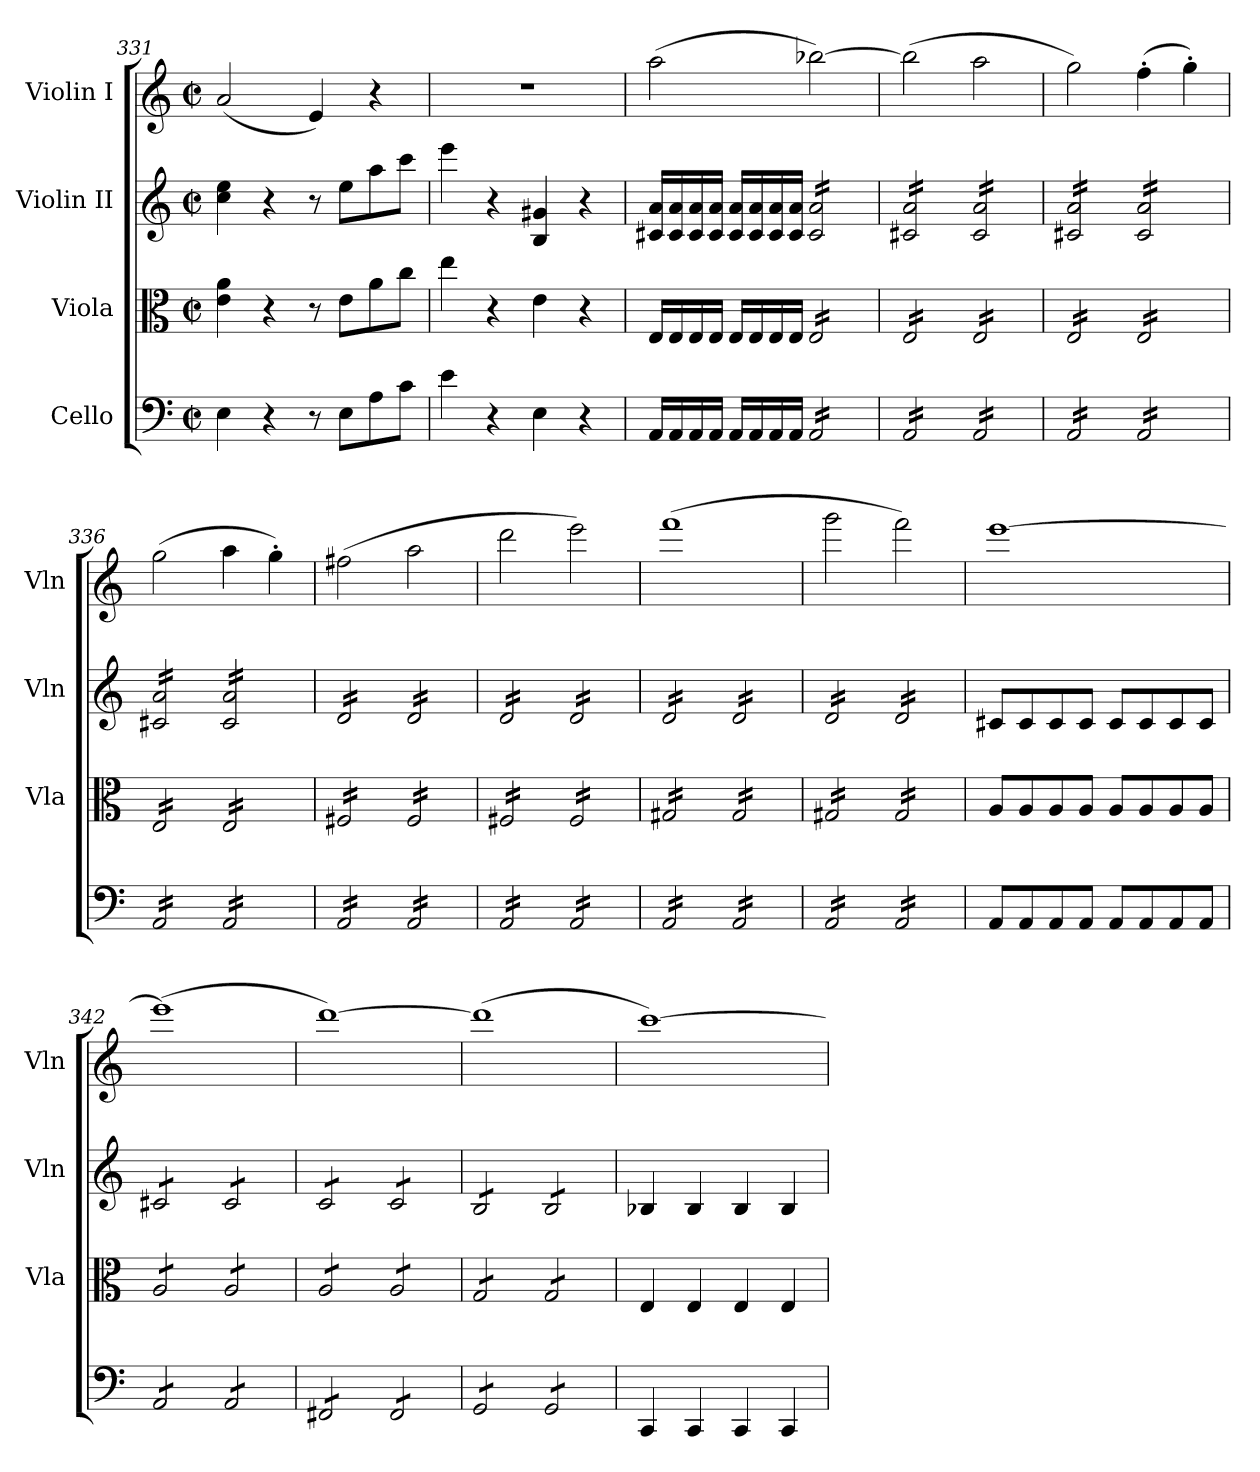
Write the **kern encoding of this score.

**kern	**kern	**kern	**kern
*part4	*part3	*part2	*part1
*staff4	*staff3	*staff2	*staff1
*I"Cello	*I"Viola	*I"Violin II	*I"Violin I
*	*I'Vla	*I'Vln	*I'Vln
*clefF4	*clefC3	*clefG2	*clefG2
*k[]	*k[]	*k[]	*k[]
*M2/2	*M2/2	*M2/2	*M2/2
*met(c|)	*met(c|)	*met(c|)	*met(c|)
=331	=331	=331	=331
4E\	4e\ 4a\	4cc\ 4ee\	(<2a/
4r	4r	4r	.
8r	8r	8r	4e/)
8E\L	8e\L	8ee\L	.
8A\	8a\	8aa\	4r
8c\J	8cc\J	8ccc\J	.
=332	=332	=332	=332
4e\	4ee\	4eee\	1r
4r	4r	4r	.
4E\	4e\	4B/ 4g#X/	.
4r	4r	4r	.
=333	=333	=333	=333
16AA/LL	16E/LL	16c#X/ 16a/LL	(>2aa\
16AA/	16E/	16c#/ 16a/	.
16AA/	16E/	16c#/ 16a/	.
16AA/JJ	16E/JJ	16c#/ 16a/JJ	.
16AA/LL	16E/LL	16c#/ 16a/LL	.
16AA/	16E/	16c#/ 16a/	.
16AA/	16E/	16c#/ 16a/	.
16AA/JJ	16E/JJ	16c#/ 16a/JJ	.
*tremolo	*	*	*
*	*tremolo	*	*
*	*	*tremolo	*
16AA/LL	16E/LL	16c#/ 16a/LL	[2bb-X\)
16AA/	16E/	16c#/ 16a/	.
16AA/	16E/	16c#/ 16a/	.
16AA/	16E/	16c#/ 16a/	.
16AA/	16E/	16c#/ 16a/	.
16AA/	16E/	16c#/ 16a/	.
16AA/	16E/	16c#/ 16a/	.
16AA/JJ	16E/JJ	16c#/ 16a/JJ	.
=334	=334	=334	=334
16AA/LL	16E/LL	16c#X/ 16a/LL	(>2bb-\]
16AA/	16E/	16c#X/ 16a/	.
16AA/	16E/	16c#X/ 16a/	.
16AA/	16E/	16c#X/ 16a/	.
16AA/	16E/	16c#X/ 16a/	.
16AA/	16E/	16c#X/ 16a/	.
16AA/	16E/	16c#X/ 16a/	.
16AA/JJ	16E/JJ	16c#X/ 16a/JJ	.
16AA/LL	16E/LL	16c#/ 16a/LL	2aa\
16AA/	16E/	16c#/ 16a/	.
16AA/	16E/	16c#/ 16a/	.
16AA/	16E/	16c#/ 16a/	.
16AA/	16E/	16c#/ 16a/	.
16AA/	16E/	16c#/ 16a/	.
16AA/	16E/	16c#/ 16a/	.
16AA/JJ	16E/JJ	16c#/ 16a/JJ	.
=335	=335	=335	=335
16AA/LL	16E/LL	16c#X/ 16a/LL	2gg\)
16AA/	16E/	16c#X/ 16a/	.
16AA/	16E/	16c#X/ 16a/	.
16AA/	16E/	16c#X/ 16a/	.
16AA/	16E/	16c#X/ 16a/	.
16AA/	16E/	16c#X/ 16a/	.
16AA/	16E/	16c#X/ 16a/	.
16AA/JJ	16E/JJ	16c#X/ 16a/JJ	.
16AA/LL	16E/LL	16c#/ 16a/LL	(>4ff'\
16AA/	16E/	16c#/ 16a/	.
16AA/	16E/	16c#/ 16a/	.
16AA/	16E/	16c#/ 16a/	.
16AA/	16E/	16c#/ 16a/	4gg'\)
16AA/	16E/	16c#/ 16a/	.
16AA/	16E/	16c#/ 16a/	.
16AA/JJ	16E/JJ	16c#/ 16a/JJ	.
=336	=336	=336	=336
16AA/LL	16E/LL	16c#X/ 16a/LL	(>2gg\
16AA/	16E/	16c#X/ 16a/	.
16AA/	16E/	16c#X/ 16a/	.
16AA/	16E/	16c#X/ 16a/	.
16AA/	16E/	16c#X/ 16a/	.
16AA/	16E/	16c#X/ 16a/	.
16AA/	16E/	16c#X/ 16a/	.
16AA/JJ	16E/JJ	16c#X/ 16a/JJ	.
16AA/LL	16E/LL	16c#/ 16a/LL	4aa\
16AA/	16E/	16c#/ 16a/	.
16AA/	16E/	16c#/ 16a/	.
16AA/	16E/	16c#/ 16a/	.
16AA/	16E/	16c#/ 16a/	4gg'\)
16AA/	16E/	16c#/ 16a/	.
16AA/	16E/	16c#/ 16a/	.
16AA/JJ	16E/JJ	16c#/ 16a/JJ	.
=337	=337	=337	=337
16AA/LL	16F#X/LL	16d/LL	(>2ff#X\
16AA/	16F#X/	16d/	.
16AA/	16F#X/	16d/	.
16AA/	16F#X/	16d/	.
16AA/	16F#X/	16d/	.
16AA/	16F#X/	16d/	.
16AA/	16F#X/	16d/	.
16AA/JJ	16F#X/JJ	16d/JJ	.
16AA/LL	16F#/LL	16d/LL	2aa\
16AA/	16F#/	16d/	.
16AA/	16F#/	16d/	.
16AA/	16F#/	16d/	.
16AA/	16F#/	16d/	.
16AA/	16F#/	16d/	.
16AA/	16F#/	16d/	.
16AA/JJ	16F#/JJ	16d/JJ	.
!!LO:LB:g=z
=338	=338	=338	=338
16AA/LL	16F#X/LL	16d/LL	2ddd\
16AA/	16F#X/	16d/	.
16AA/	16F#X/	16d/	.
16AA/	16F#X/	16d/	.
16AA/	16F#X/	16d/	.
16AA/	16F#X/	16d/	.
16AA/	16F#X/	16d/	.
16AA/JJ	16F#X/JJ	16d/JJ	.
16AA/LL	16F#/LL	16d/LL	2eee\)
16AA/	16F#/	16d/	.
16AA/	16F#/	16d/	.
16AA/	16F#/	16d/	.
16AA/	16F#/	16d/	.
16AA/	16F#/	16d/	.
16AA/	16F#/	16d/	.
16AA/JJ	16F#/JJ	16d/JJ	.
=339	=339	=339	=339
16AA/LL	16G#X/LL	16d/LL	(>1fff
16AA/	16G#X/	16d/	.
16AA/	16G#X/	16d/	.
16AA/	16G#X/	16d/	.
16AA/	16G#X/	16d/	.
16AA/	16G#X/	16d/	.
16AA/	16G#X/	16d/	.
16AA/JJ	16G#X/JJ	16d/JJ	.
16AA/LL	16G#/LL	16d/LL	.
16AA/	16G#/	16d/	.
16AA/	16G#/	16d/	.
16AA/	16G#/	16d/	.
16AA/	16G#/	16d/	.
16AA/	16G#/	16d/	.
16AA/	16G#/	16d/	.
16AA/JJ	16G#/JJ	16d/JJ	.
=340	=340	=340	=340
16AA/LL	16G#X/LL	16d/LL	2ggg\
16AA/	16G#X/	16d/	.
16AA/	16G#X/	16d/	.
16AA/	16G#X/	16d/	.
16AA/	16G#X/	16d/	.
16AA/	16G#X/	16d/	.
16AA/	16G#X/	16d/	.
16AA/JJ	16G#X/JJ	16d/JJ	.
16AA/LL	16G#/LL	16d/LL	2fff\)
16AA/	16G#/	16d/	.
16AA/	16G#/	16d/	.
16AA/	16G#/	16d/	.
16AA/	16G#/	16d/	.
16AA/	16G#/	16d/	.
16AA/	16G#/	16d/	.
16AA/JJ	16G#/JJ	16d/JJ	.
*	*	*Xtremolo	*
*	*Xtremolo	*	*
*Xtremolo	*	*	*
=341	=341	=341	=341
8AA/L	8A/L	8c#X/L	[1eee
8AA/	8A/	8c#/	.
8AA/	8A/	8c#/	.
8AA/J	8A/J	8c#/J	.
8AA/L	8A/L	8c#/L	.
8AA/	8A/	8c#/	.
8AA/	8A/	8c#/	.
8AA/J	8A/J	8c#/J	.
=342	=342	=342	=342
*tremolo	*	*	*
*	*tremolo	*	*
*	*	*tremolo	*
8AA/L	8A/L	8c#X/L	(>1eee]
8AA/	8A/	8c#X/	.
8AA/	8A/	8c#X/	.
8AA/J	8A/J	8c#X/J	.
8AA/L	8A/L	8c#/L	.
8AA/	8A/	8c#/	.
8AA/	8A/	8c#/	.
8AA/J	8A/J	8c#/J	.
=343	=343	=343	=343
8FF#X/L	8A/L	8c/L	[1ddd)
8FF#X/	8A/	8c/	.
8FF#X/	8A/	8c/	.
8FF#X/J	8A/J	8c/J	.
8FF#/L	8A/L	8c/L	.
8FF#/	8A/	8c/	.
8FF#/	8A/	8c/	.
8FF#/J	8A/J	8c/J	.
=344	=344	=344	=344
8GG/L	8G/L	8B/L	(>1ddd]
8GG/	8G/	8B/	.
8GG/	8G/	8B/	.
8GG/J	8G/J	8B/J	.
8GG/L	8G/L	8B/L	.
8GG/	8G/	8B/	.
8GG/	8G/	8B/	.
8GG/J	8G/J	8B/J	.
*	*	*Xtremolo	*
*	*Xtremolo	*	*
*Xtremolo	*	*	*
=345	=345	=345	=345
4CC/	4E/	4B-X/	[1ccc)
4CC/	4E/	4B-/	.
4CC/	4E/	4B-/	.
4CC/	4E/	4B-/	.
=	=	=	=
*-	*-	*-	*-
